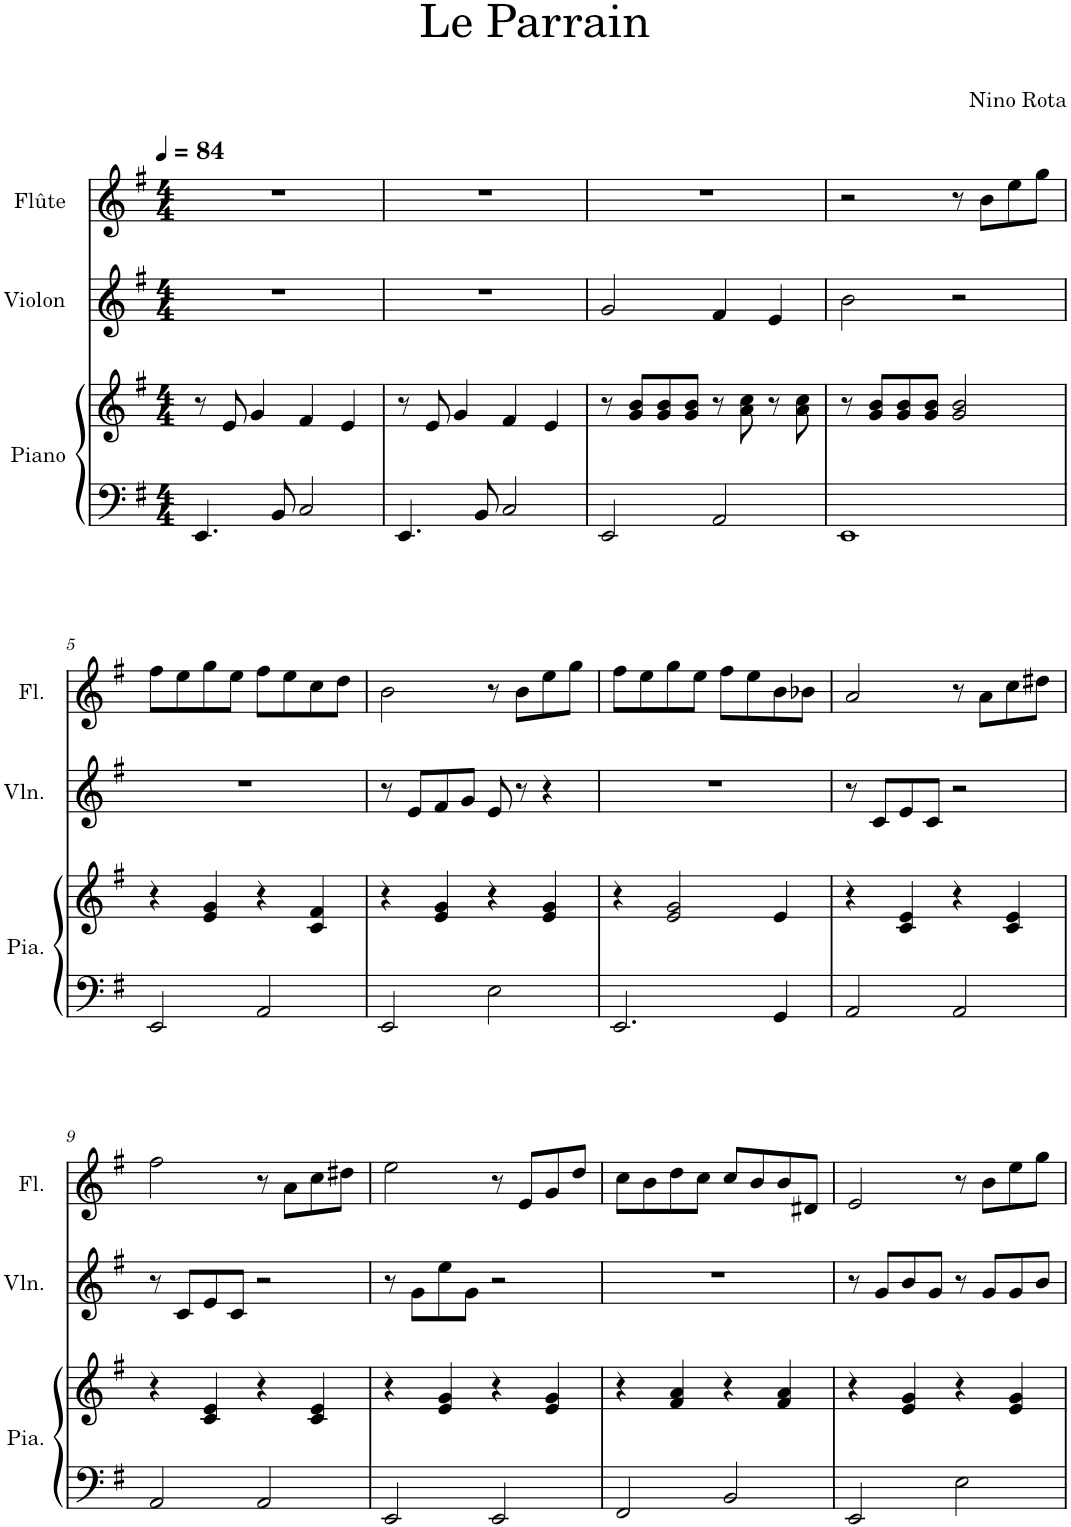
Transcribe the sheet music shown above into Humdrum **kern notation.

**kern	**kern	**kern	**kern
*part3	*part3	*part2	*part1
*staff4	*staff3	*staff2	*staff1
*I"Piano	*	*I"Violon	*I"Flûte
*I'Pia.	*	*I'Vln.	*I'Fl.
*clefF4	*clefG2	*clefG2	*clefG2
*k[f#]	*k[f#]	*k[f#]	*k[f#]
*M4/4	*M4/4	*M4/4	*M4/4
*MM84	*MM84	*MM84	*MM84
=1	=1	=1	=1
4.EE/	8r	1r	1r
.	8e/	.	.
.	4g/	.	.
8BB/	.	.	.
2C/	4f#/	.	.
.	4e/	.	.
=2	=2	=2	=2
4.EE/	8r	1r	1r
.	8e/	.	.
.	4g/	.	.
8BB/	.	.	.
2C/	4f#/	.	.
.	4e/	.	.
=3	=3	=3	=3
2EE/	8r	2g/	1r
.	8g/ 8b/L	.	.
.	8g/ 8b/	.	.
.	8g/ 8b/J	.	.
2AA/	8r	4f#/	.
.	8a\ 8cc\	.	.
.	8r	4e/	.
.	8a\ 8cc\	.	.
=4	=4	=4	=4
1EE	8r	2b\	2r
.	8g/ 8b/L	.	.
.	8g/ 8b/	.	.
.	8g/ 8b/J	.	.
.	2g/ 2b/	2r	8r
.	.	.	8b\L
.	.	.	8ee\
.	.	.	8gg\J
!!LO:LB:g=z
=5	=5	=5	=5
2EE/	4r	1r	8ff#\L
.	.	.	8ee\
.	4e/ 4g/	.	8gg\
.	.	.	8ee\J
2AA/	4r	.	8ff#\L
.	.	.	8ee\
.	4c/ 4f#/	.	8cc\
.	.	.	8dd\J
=6	=6	=6	=6
2EE/	4r	8r	2b\
.	.	8e/L	.
.	4e/ 4g/	8f#/	.
.	.	8g/J	.
2E\	4r	8e/	8r
.	.	8r	8b\L
.	4e/ 4g/	4r	8ee\
.	.	.	8gg\J
=7	=7	=7	=7
2.EE/	4r	1r	8ff#\L
.	.	.	8ee\
.	2e/ 2g/	.	8gg\
.	.	.	8ee\J
.	.	.	8ff#\L
.	.	.	8ee\
4GG/	4e/	.	8b\
.	.	.	8b-X\J
=8	=8	=8	=8
2AA/	4r	8r	2a/
.	.	8c/L	.
.	4c/ 4e/	8e/	.
.	.	8c/J	.
2AA/	4r	2r	8r
.	.	.	8a\L
.	4c/ 4e/	.	8cc\
.	.	.	8dd#X\J
!!LO:LB:g=z
=9	=9	=9	=9
2AA/	4r	8r	2ff#\
.	.	8c/L	.
.	4c/ 4e/	8e/	.
.	.	8c/J	.
2AA/	4r	2r	8r
.	.	.	8a\L
.	4c/ 4e/	.	8cc\
.	.	.	8dd#X\J
=10	=10	=10	=10
2EE/	4r	8r	2ee\
.	.	8g\L	.
.	4e/ 4g/	8ee\	.
.	.	8g\J	.
2EE/	4r	2r	8r
.	.	.	8e/L
.	4e/ 4g/	.	8g/
.	.	.	8dd/J
=11	=11	=11	=11
2FF#/	4r	1r	8cc\L
.	.	.	8b\
.	4f#/ 4a/	.	8dd\
.	.	.	8cc\J
2BB/	4r	.	8cc/L
.	.	.	8b/
.	4f#/ 4a/	.	8b/
.	.	.	8d#X/J
=12	=12	=12	=12
2EE/	4r	8r	2e/
.	.	8g/L	.
.	4e/ 4g/	8b/	.
.	.	8g/J	.
2E\	4r	8r	8r
.	.	8g/L	8b\L
.	4e/ 4g/	8g/	8ee\
.	.	8b/J	8gg\J
=	=	=	=
*-	*-	*-	*-
